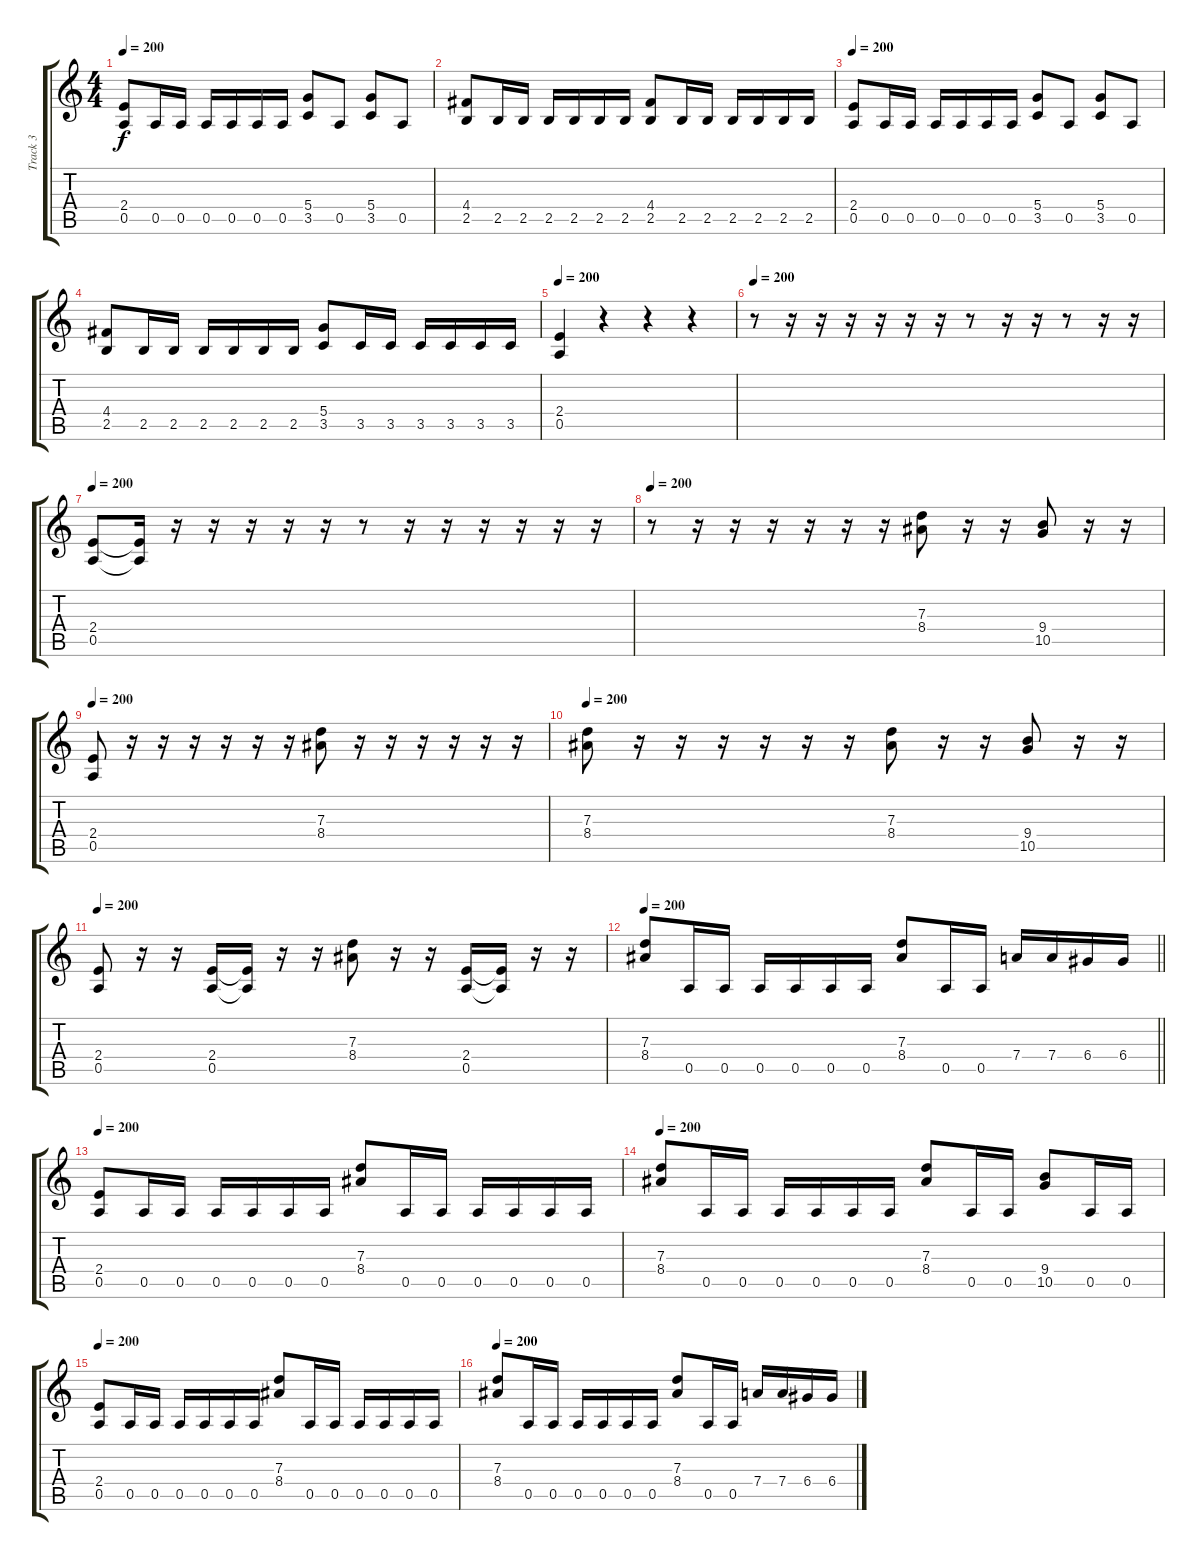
\track ("Track 3" "Track 3") {instrument overdrivenguitar}
\staff {score tabs}
\tuning (E4 B3 G3 D3 A2 E2) {hide}
\ts (4 4)
\tempo 200
\clef g2
\ks c
(2.4 0.5).8{dy f} 0.5.16 0.5.16 0.5.16 0.5.16 0.5.16 0.5.16 (5.4 3.5).8 0.5.8 (5.4 3.5).8 0.5.8 |
(4.4 2.5).8 2.5.16 2.5.16 2.5.16 2.5.16 2.5.16 2.5.16 (4.4 2.5).8 2.5.16 2.5.16 2.5.16 2.5.16 2.5.16 2.5.16 |
\tempo 200
(2.4 0.5).8 0.5.16 0.5.16 0.5.16 0.5.16 0.5.16 0.5.16 (5.4 3.5).8 0.5.8 (5.4 3.5).8 0.5.8 |
(4.4 2.5).8 2.5.16 2.5.16 2.5.16 2.5.16 2.5.16 2.5.16 (5.4 3.5).8 3.5.16 3.5.16 3.5.16 3.5.16 3.5.16 3.5.16 |
\tempo 200
(2.4 0.5).4 r.4 r.4 r.4 |
\tempo 200
r.8 r.16 r.16 r.16 r.16 r.16 r.16 r.8 r.16 r.16 r.8 r.16 r.16 |
\tempo 200
(2.4 0.5).8 (2.4{t} 0.5{t}).16 r.16 r.16 r.16 r.16 r.16 r.8 r.16 r.16 r.16 r.16 r.16 r.16 |
\tempo 200
r.8 r.16 r.16 r.16 r.16 r.16 r.16 (7.3 8.4).8 r.16 r.16 (9.4 10.5).8 r.16 r.16 |
\tempo 200
(2.4 0.5).8 r.16 r.16 r.16 r.16 r.16 r.16 (7.3 8.4).8 r.16 r.16 r.16 r.16 r.16 r.16 |
\tempo 200
(7.3 8.4).8 r.16 r.16 r.16 r.16 r.16 r.16 (7.3 8.4).8 r.16 r.16 (9.4 10.5).8 r.16 r.16 |
\tempo 200
(2.4 0.5).8 r.16 r.16 (2.4 0.5).16 (2.4{t} 0.5{t}).16 r.16 r.16 (7.3 8.4).8 r.16 r.16 (2.4 0.5).16 (2.4{t} 0.5{t}).16 r.16 r.16 |
\tempo 200
\barLineRight lightlight
(7.3 8.4).8 0.5.16 0.5.16 0.5.16 0.5.16 0.5.16 0.5.16 (7.3 8.4).8 0.5.16 0.5.16 7.4.16 7.4.16 6.4.16 6.4.16 |
\section ("" "")
\tempo 200
(2.4 0.5).8 0.5.16 0.5.16 0.5.16 0.5.16 0.5.16 0.5.16 (7.3 8.4).8 0.5.16 0.5.16 0.5.16 0.5.16 0.5.16 0.5.16 |
\tempo 200
(7.3 8.4).8 0.5.16 0.5.16 0.5.16 0.5.16 0.5.16 0.5.16 (7.3 8.4).8 0.5.16 0.5.16 (9.4 10.5).8 0.5.16 0.5.16 |
\tempo 200
(2.4 0.5).8 0.5.16 0.5.16 0.5.16 0.5.16 0.5.16 0.5.16 (7.3 8.4).8 0.5.16 0.5.16 0.5.16 0.5.16 0.5.16 0.5.16 |
\tempo 200
(7.3 8.4).8 0.5.16 0.5.16 0.5.16 0.5.16 0.5.16 0.5.16 (7.3 8.4).8 0.5.16 0.5.16 7.4.16 7.4.16 6.4.16 6.4.16
